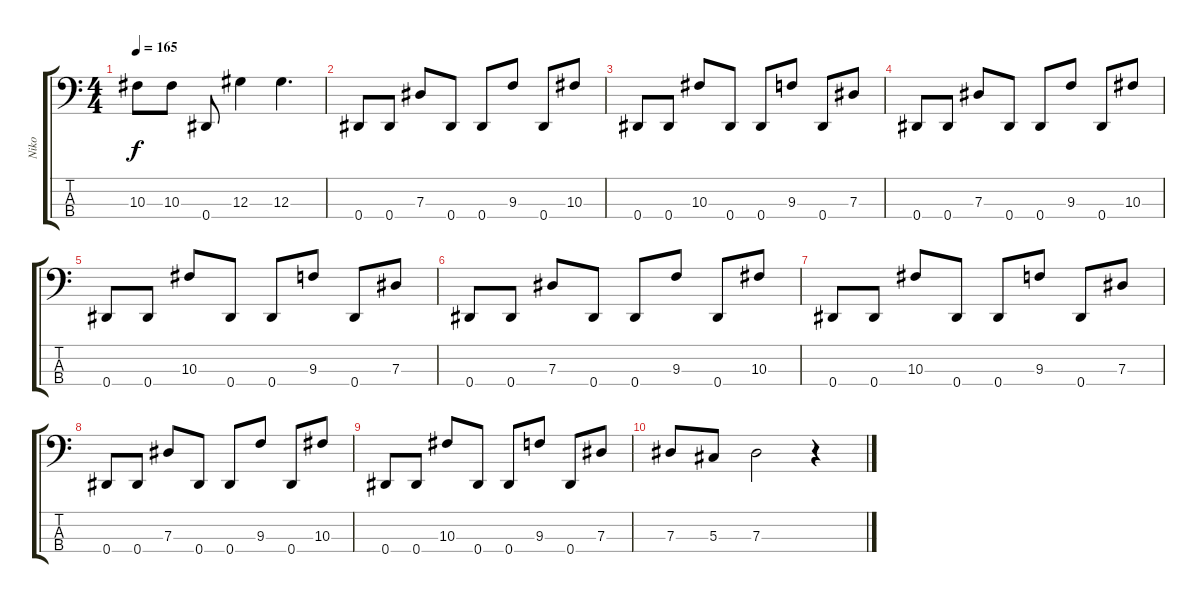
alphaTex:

\track ("Niko" "Niko") {instrument electricbassfinger}
\staff {score tabs}
\tuning (Gb2 Db2 Ab1 Eb1) {hide}
\ts (4 4)
\tempo 165
\clef f4
\ks c
10.3{t}.8{dy f} 10.3.8 0.4.8 12.3.4 12.3.4{d} |
0.4.8 0.4.8 7.3.8 0.4.8 0.4.8 9.3.8 0.4.8 10.3.8 |
0.4.8 0.4.8 10.3.8 0.4.8 0.4.8 9.3.8 0.4.8 7.3.8 |
0.4.8 0.4.8 7.3.8 0.4.8 0.4.8 9.3.8 0.4.8 10.3.8 |
0.4.8 0.4.8 10.3.8 0.4.8 0.4.8 9.3.8 0.4.8 7.3.8 |
0.4.8 0.4.8 7.3.8 0.4.8 0.4.8 9.3.8 0.4.8 10.3.8 |
0.4.8 0.4.8 10.3.8 0.4.8 0.4.8 9.3.8 0.4.8 7.3.8 |
0.4.8 0.4.8 7.3.8 0.4.8 0.4.8 9.3.8 0.4.8 10.3.8 |
0.4.8 0.4.8 10.3.8 0.4.8 0.4.8 9.3.8 0.4.8 7.3.8 |
7.3.8 5.3.8 7.3.2 r.4
